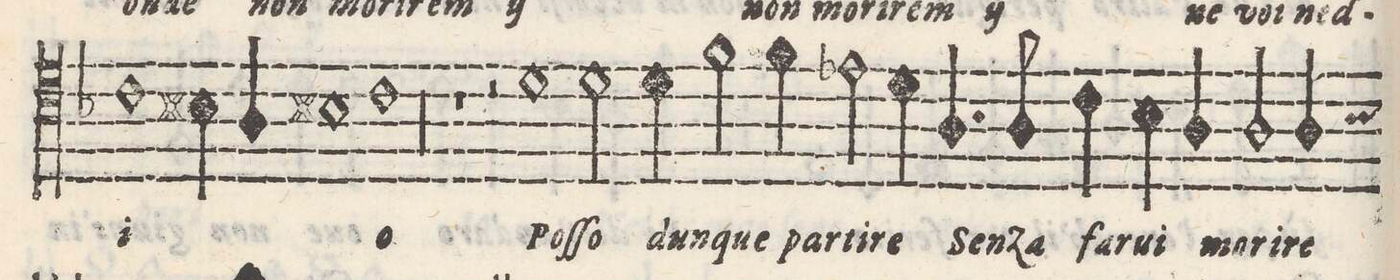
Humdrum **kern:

**kern	**text
*I"Tenore	*
*clefC4	*
*k[b-]	*
*met(C)	*
*M2/1	*
1c	i-
4Bn\	.
4A/	.
=15-	=15-
1Bn	.
1c	-o
=16-	=16-
0r	.
=17-	=17-
0r	.
=18-	=18-
1r	.
2r	.
1d\	Poſ-
=19-	=19-
2d\	-ſo
4d\	dun-
2f\	-que
4f\	par-
=20-	=20-
2e-X\	-ti-
4d\	-re
4.A/	Sen-
8A/	-za
4c\	fa-
4B\	-rui
4A/	mo-
=21-	=21-
2A/	-ri-
4A/	-re
*-	*-
